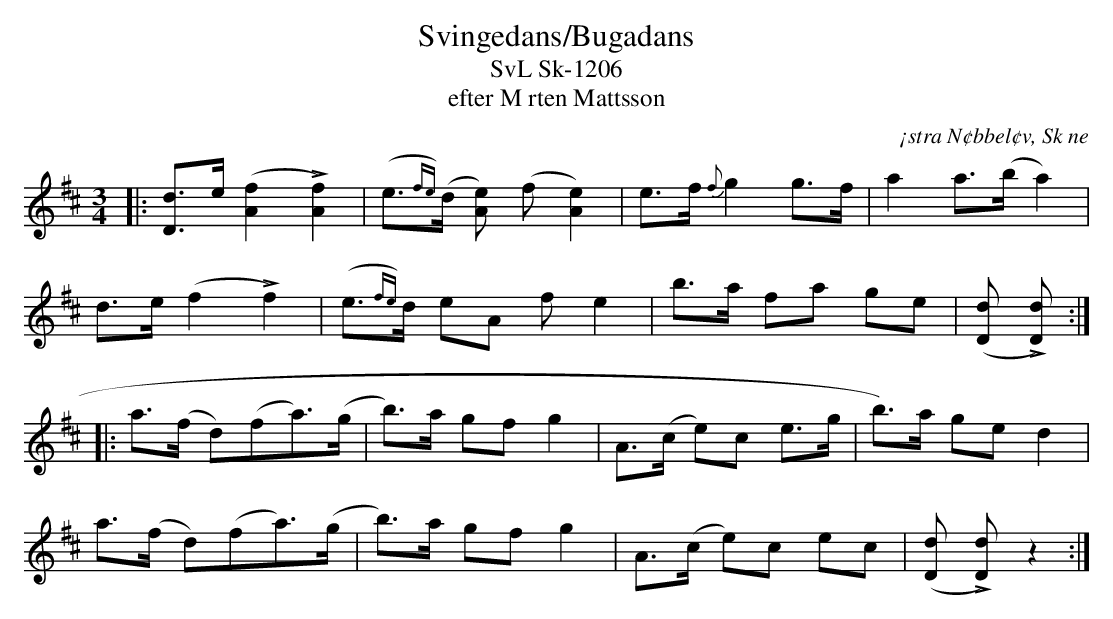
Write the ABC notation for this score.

X:1
T:Svingedans/Bugadans
T:SvL Sk-1206
T:efter M rten Mattsson
O:¡stra N¢bbel¢v, Sk ne
M:3/4
L:1/8
Q:1/4=108
K:D
|: [dD]>e ([f2A2] L[f2A2]) | (e{fe})>(d [eA]) (f [e2A2]) | e>f {f}g2 g>f | a2 a>(b a2) |
d>e (f2 Lf2) | (e{fe})>d eA f e2| b>a fa ge | ([dD] L[dD]) :|
|: a>(f d)(fa)>(g | b)>a gf g2 | A>(c e)c e>g | b)>a ge d2 |
a>(f d)(fa)>(g | b)>a gf g2 | A>(c e)c ec | ([dD] L[dD]) z2:|
